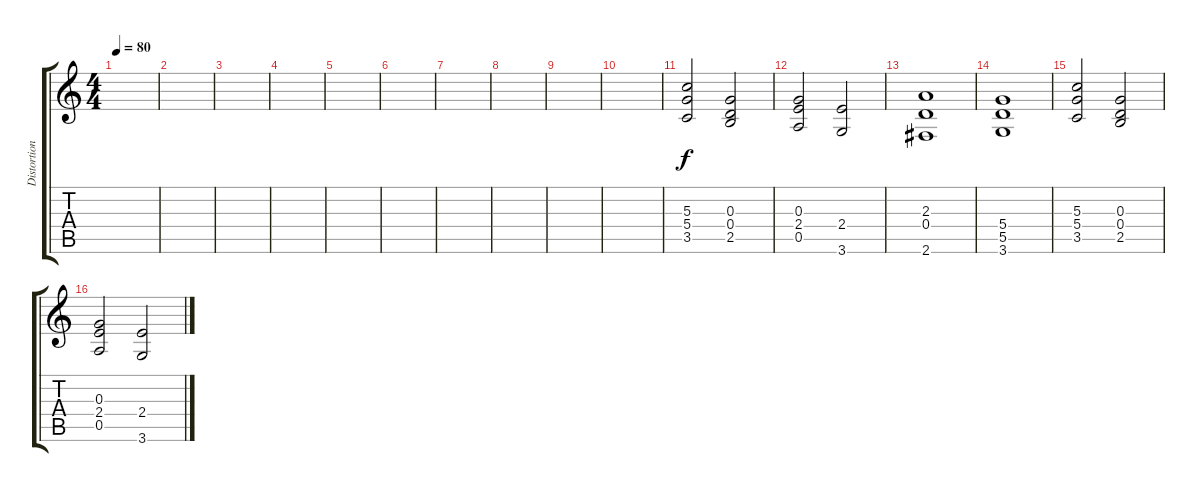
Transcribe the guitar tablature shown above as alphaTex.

\track ("Distortion" "Distortion") {instrument distortionguitar}
\staff {score tabs}
\tuning (E4 B3 G3 D3 A2 E2) {hide}
\ts (4 4)
\tempo 80
\clef g2
\ks c
|
|
|
|
|
|
|
|
|
|
(5.3 5.4 3.5).2 (0.3 0.4 2.5).2 |
(0.3 2.4 0.5).2 (2.4 3.6).2 |
(2.3 0.4 2.6).1 |
(5.4 5.5 3.6).1 |
(5.3 5.4 3.5).2 (0.3 0.4 2.5).2 |
(0.3 2.4 0.5).2 (2.4 3.6).2
